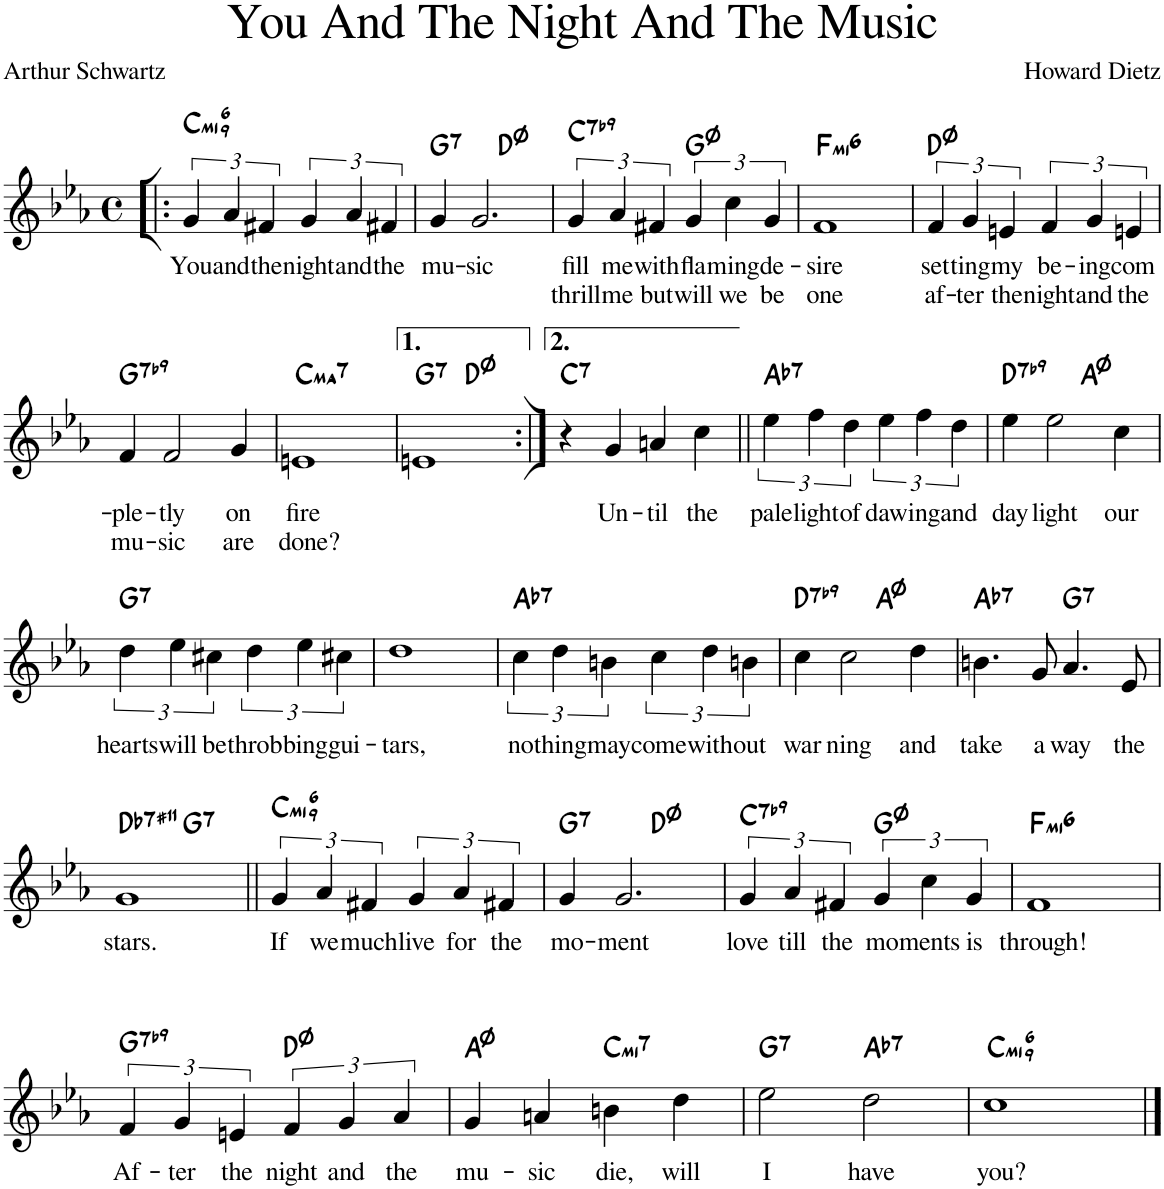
**kern	**text	**text	**harte
*part1	*part1	*part1	*part1
*staff1	*staff1	*staff1	*
*I"Piano	*	*	*
*clefG2	*	*	*
*k[b-e-a-]	*	*	*
*M4/4	*	*	*
*met(c)	*	*	*
=1!|:	=1!|:	=1!|:	=1!|:
!	!LO:LY:b	!	!LO:H:kt=mi6
6g/	You	.	C:min6(9)
!	!LO:LY:b	!	!
6a-/	and	.	.
!	!LO:LY:b	!	!
6f#X/	the	.	.
!	!LO:LY:b	!	!
6g/	night	.	.
!	!LO:LY:b	!	!
6a-/	and	.	.
!	!LO:LY:b	!	!
6f#X/	the	.	.
=2	=2	=2	=2
!	!LO:LY:b	!	!LO:H:kt=7
*^	*	*	*
4g/	2ryy	mu-	.	G:7
!	!	!LO:LY:b	!	!
2.g/	.	-sic	.	.
!	!	!	!	!LO:H:kt=mi7b5
.	2ryy	.	.	D:hdim7
=3	=3	=3	=3	=3
!	!	!LO:LY:b	!LO:LY:b	!LO:H:kt=7
*v	*v	*	*	*
6g/	fill	thrill	C:7(b9)
!	!LO:LY:b	!LO:LY:b	!
6a-/	me	me	.
!	!LO:LY:b	!LO:LY:b	!
6f#X/	with	but	.
!	!LO:LY:b	!LO:LY:b	!LO:H:kt=mi7b5
6g/	fla-	will	G:hdim7
!	!LO:LY:b	!LO:LY:b	!
6cc\	-ming	we	.
!	!LO:LY:b	!LO:LY:b	!
6g/	de-	be	.
=4	=4	=4	=4
!	!LO:LY:b	!LO:LY:b	!LO:H:kt=mi6
1f	-sire	one	F:min6
=5	=5	=5	=5
!	!LO:LY:b	!LO:LY:b	!LO:H:kt=mi7b5
6f/	set-	af-	D:hdim7
!	!LO:LY:b	!LO:LY:b	!
6g/	-ting	-ter	.
!	!LO:LY:b	!LO:LY:b	!
6en/	my	the	.
!	!LO:LY:b	!LO:LY:b	!
6f/	be-	night	.
!	!LO:LY:b	!LO:LY:b	!
6g/	-ing	and	.
!	!LO:LY:b	!LO:LY:b	!
6en/	com-	the	.
!!LO:LB:g=z
=6	=6	=6	=6
!	!LO:LY:b	!LO:LY:b	!LO:H:kt=7
4f/	-ple-	mu-	G:7(b9)
!	!LO:LY:b	!LO:LY:b	!
2f/	-tly	-sic	.
!	!LO:LY:b	!LO:LY:b	!
4g/	on	are	.
=7	=7	=7	=7
!	!LO:LY:b	!LO:LY:b	!LO:H:kt=ma7
1en	fire	done?	C:maj7
=8	=8	=8	=8
!	!	!	!LO:H:kt=7
*^	*	*	*
1en	2ryy	.	.	G:7
!	!	!	!	!LO:H:kt=mi7b5
.	2ryy	.	.	D:hdim7
=9:|!	=9:|!	=9:|!	=9:|!	=9:|!
!	!	!	!	!LO:H:kt=7
*v	*v	*	*	*
4r	.	.	C:7
!	!LO:LY:b	!	!
4g/	Un-	.	.
!	!LO:LY:b	!	!
4an/	-til	.	.
!	!LO:LY:b	!	!
4cc\	the	.	.
=10||	=10||	=10||	=10||
!	!LO:LY:b	!	!LO:H:kt=7
6ee-\	pale	.	Ab:7
!	!LO:LY:b	!	!
6ff\	light	.	.
!	!LO:LY:b	!	!
6dd\	of	.	.
!	!LO:LY:b	!	!
6ee-\	daw-	.	.
!	!LO:LY:b	!	!
6ff\	-ing	.	.
!	!LO:LY:b	!	!
6dd\	and	.	.
=11	=11	=11	=11
!	!LO:LY:b	!	!LO:H:kt=7
*^	*	*	*
4ee-\	2ryy	day-	.	D:7(b9)
!	!	!LO:LY:b	!	!
2ee-\	.	-light	.	.
!	!	!	!	!LO:H:kt=mi7b5
.	2ryy	.	.	A:hdim7
!	!	!LO:LY:b	!	!
4cc\	.	our	.	.
!!LO:LB:g=z	!!
=12	=12	=12	=12	=12
!	!	!LO:LY:b	!	!LO:H:kt=7
*v	*v	*	*	*
6dd\	hearts	.	G:7
!	!LO:LY:b	!	!
6ee-\	will	.	.
!	!LO:LY:b	!	!
6cc#X\	be	.	.
!	!LO:LY:b	!	!
6dd\	throb-	.	.
!	!LO:LY:b	!	!
6ee-\	-bing	.	.
!	!LO:LY:b	!	!
6cc#X\	gui-	.	.
=13	=13	=13	=13
!	!LO:LY:b	!	!
1dd	-tars,	.	.
=14	=14	=14	=14
!	!LO:LY:b	!	!LO:H:kt=7
6cc\	no-	.	Ab:7
!	!LO:LY:b	!	!
6dd\	-thing	.	.
!	!LO:LY:b	!	!
6bn\	may	.	.
!	!LO:LY:b	!	!
6cc\	come	.	.
!	!LO:LY:b	!	!
6dd\	with-	.	.
!	!LO:LY:b	!	!
6bn\	-out	.	.
=15	=15	=15	=15
!	!LO:LY:b	!	!LO:H:kt=7
*^	*	*	*
4cc\	2ryy	war-	.	D:7(b9)
!	!	!LO:LY:b	!	!
2cc\	.	-ning	.	.
!	!	!	!	!LO:H:kt=mi7b5
.	2ryy	.	.	A:hdim7
!	!	!LO:LY:b	!	!
4dd\	.	and	.	.
=16	=16	=16	=16	=16
!	!	!LO:LY:b	!	!LO:H:kt=7
*v	*v	*	*	*
4.bn\	take	.	Ab:7
!	!LO:LY:b	!	!
8g/	a-	.	.
!	!LO:LY:b	!	!LO:H:kt=7
4.a-/	-way	.	G:7
!	!LO:LY:b	!	!
8e-/	the	.	.
!!LO:LB:g=z
=17	=17	=17	=17
!	!LO:LY:b	!	!LO:H:kt=7
*^	*	*	*
1g	2ryy	stars.	.	Db:7(#11)
!	!	!	!	!LO:H:kt=7
.	2ryy	.	.	G:7
=18||	=18||	=18||	=18||	=18||
!	!	!LO:LY:b	!	!LO:H:kt=mi6
*v	*v	*	*	*
6g/	If	.	C:min6(9)
!	!LO:LY:b	!	!
6a-/	we	.	.
!	!LO:LY:b	!	!
6f#X/	much	.	.
!	!LO:LY:b	!	!
6g/	live	.	.
!	!LO:LY:b	!	!
6a-/	for	.	.
!	!LO:LY:b	!	!
6f#X/	the	.	.
=19	=19	=19	=19
!	!LO:LY:b	!	!LO:H:kt=7
*^	*	*	*
4g/	2ryy	mo-	.	G:7
!	!	!LO:LY:b	!	!
2.g/	.	-ment	.	.
!	!	!	!	!LO:H:kt=mi7b5
.	2ryy	.	.	D:hdim7
=20	=20	=20	=20	=20
!	!	!LO:LY:b	!	!LO:H:kt=7
*v	*v	*	*	*
6g/	love	.	C:7(b9)
!	!LO:LY:b	!	!
6a-/	till	.	.
!	!LO:LY:b	!	!
6f#X/	the	.	.
!	!LO:LY:b	!	!LO:H:kt=mi7b5
6g/	mo-	.	G:hdim7
!	!LO:LY:b	!	!
6cc\	-ments	.	.
!	!LO:LY:b	!	!
6g/	is	.	.
=21	=21	=21	=21
!	!LO:LY:b	!	!LO:H:kt=mi6
1f	through!	.	F:min6
!!LO:LB:g=z
=22	=22	=22	=22
!	!LO:LY:b	!	!LO:H:kt=7
6f/	Af-	.	G:7(b9)
!	!LO:LY:b	!	!
6g/	-ter	.	.
!	!LO:LY:b	!	!
6en/	the	.	.
!	!LO:LY:b	!	!LO:H:kt=mi7b5
6f/	night	.	D:hdim7
!	!LO:LY:b	!	!
6g/	and	.	.
!	!LO:LY:b	!	!
6a-/	the	.	.
=23	=23	=23	=23
!	!LO:LY:b	!	!LO:H:kt=mi7b5
4g/	mu-	.	A:hdim7
!	!LO:LY:b	!	!
4an/	-sic	.	.
!	!LO:LY:b	!	!LO:H:kt=mi7
4bn\	die,	.	C:min7
!	!LO:LY:b	!	!
4dd\	will	.	.
=24	=24	=24	=24
!	!LO:LY:b	!	!LO:H:kt=7
2ee-\	I	.	G:7
!	!LO:LY:b	!	!LO:H:kt=7
2dd\	have	.	Ab:7
=25	=25	=25	=25
!	!LO:LY:b	!	!LO:H:kt=mi6
1cc	you?	.	C:min6(9)
==	==	==	==
*-	*-	*-	*-
